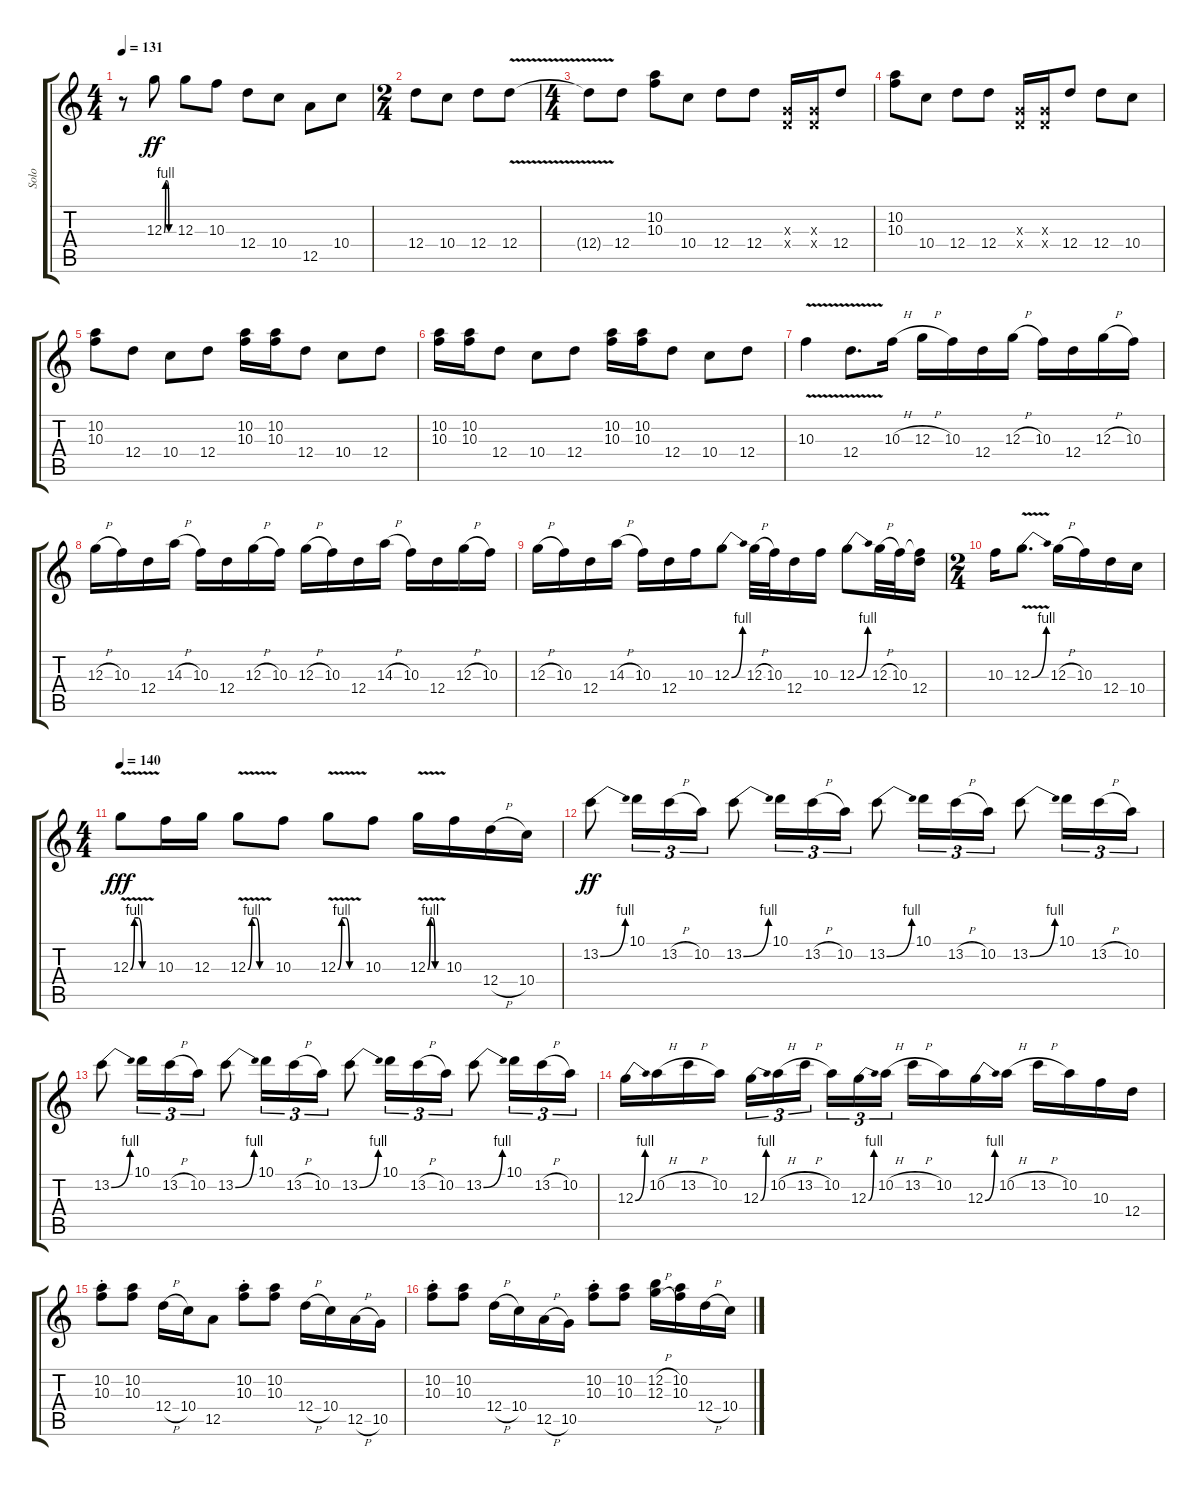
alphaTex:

\track ("Solo" "Solo") {instrument overdrivenguitar}
\staff {score tabs}
\tuning (E4 B3 G3 D3 A2 E2) {hide}
\ts (4 4)
\tempo 131
\clef g2
\ks c
r.8{dy ff} 12.3{be (custom 0 0 10 4 20 4 30 0 60 0)}.8 12.3.8 10.3.8 12.4.8 10.4.8 12.5.8 10.4.8 |
\ts (2 4)
12.4.8 10.4.8 12.4.8 12.4{v}.8 |
\ts (4 4)
12.4{t}.8 12.4.8 (10.2 10.3).8 10.4.8 12.4.8 12.4.8 (0.3{x} 0.4{x}).16 (0.3{x} 0.4{x}).16 12.4.8 |
(10.2 10.3).8 10.4.8 12.4.8 12.4.8 (0.3{x} 0.4{x}).16 (0.3{x} 0.4{x}).16 12.4.8 12.4.8 10.4.8 |
(10.2 10.3).8 12.4.8 10.4.8 12.4.8 (10.2 10.3).16 (10.2 10.3).16 12.4.8 10.4.8 12.4.8 |
(10.2 10.3).16 (10.2 10.3).16 12.4.8 10.4.8 12.4.8 (10.2 10.3).16 (10.2 10.3).16 12.4.8 10.4.8 12.4.8 |
10.3{v}.4 12.4{v}.8{d} 10.3{h}.16 12.3{h}.16 10.3.16 12.4.16 12.3{h}.16 10.3.16 12.4.16 12.3{h}.16 10.3.16 |
12.3{h}.16 10.3.16 12.4.16 14.3{h}.16 10.3.16 12.4.16 12.3{h}.16 10.3.16 12.3{h}.16 10.3.16 12.4.16 14.3{h}.16 10.3.16 12.4.16 12.3{h}.16 10.3.16 |
12.3{h}.16 10.3.16 12.4.16 14.3{h}.16 10.3.16 12.4.16 10.3.16 12.3{be (bend 0 0 60 4)}.8 12.3{h}.32 10.3.32 12.4.16 10.3.16 12.3{be (bend 0 0 60 4)}.8 12.3{h}.32 10.3.32 (10.3{t} 12.4).16 |
\ts (2 4)
10.3.16 12.3{be (bend 0 0 60 4) v}.8{d} 12.3{h}.16 10.3.16 12.4.16 10.4.16 |
\ts (4 4)
\tempo 140
12.3{be (custom 0 0 10 4 20 4 30 0 60 0) v}.8{dy fff} 10.3.16 12.3.16 12.3{be (custom 0 0 10 4 20 4 30 0 60 0) v}.8 10.3.8 12.3{be (custom 0 0 10 4 20 4 30 0 60 0) v}.8 10.3.8 12.3{be (custom 0 0 10 4 20 4 30 0 60 0) v}.16 10.3.16 12.4{h}.16 10.4.16 |
13.2{be (bend 0 0 60 4)}.8{dy ff} 10.1.16{tu (3 2)} 13.2{h}.16{tu (3 2)} 10.2.16{tu (3 2)} 13.2{be (bend 0 0 60 4)}.8 10.1.16{tu (3 2)} 13.2{h}.16{tu (3 2)} 10.2.16{tu (3 2)} 13.2{be (bend 0 0 60 4)}.8 10.1.16{tu (3 2)} 13.2{h}.16{tu (3 2)} 10.2.16{tu (3 2)} 13.2{be (bend 0 0 60 4)}.8 10.1.16{tu (3 2)} 13.2{h}.16{tu (3 2)} 10.2.16{tu (3 2)} |
13.2{be (bend 0 0 60 4)}.8 10.1.16{tu (3 2)} 13.2{h}.16{tu (3 2)} 10.2.16{tu (3 2)} 13.2{be (bend 0 0 60 4)}.8 10.1.16{tu (3 2)} 13.2{h}.16{tu (3 2)} 10.2.16{tu (3 2)} 13.2{be (bend 0 0 60 4)}.8 10.1.16{tu (3 2)} 13.2{h}.16{tu (3 2)} 10.2.16{tu (3 2)} 13.2{be (bend 0 0 60 4)}.8 10.1.16{tu (3 2)} 13.2{h}.16{tu (3 2)} 10.2.16{tu (3 2)} |
12.3{be (bend 0 0 60 4)}.16 10.2{h}.16 13.2{h}.16 10.2.16 12.3{be (bend 0 0 60 4)}.16{tu (3 2)} 10.2{h}.16{tu (3 2)} 13.2{h}.16{tu (3 2) beam splitsecondary} 10.2.16{tu (3 2)} 12.3{be (bend 0 0 60 4)}.16{tu (3 2)} 10.2{h}.16{tu (3 2)} 13.2{h}.16 10.2.16 12.3{be (bend 0 0 60 4)}.16 10.2{h}.16 13.2{h}.16 10.2.16 10.3.16 12.4.16 |
(10.2{st} 10.3{st}).8 (10.2 10.3).8 12.4{h}.16 10.4.16 12.5.8 (10.2{st} 10.3{st}).8 (10.2 10.3).8 12.4{h}.16 10.4.16 12.5{h}.16 10.5.16 |
(10.2{st} 10.3{st}).8 (10.2 10.3).8 12.4{h}.16 10.4.16 12.5{h}.16 10.5.16 (10.2{st} 10.3{st}).8 (10.2 10.3).8 (12.2{h} 12.3{h}).16 (10.2 10.3).16 12.4{h}.16 10.4.16
